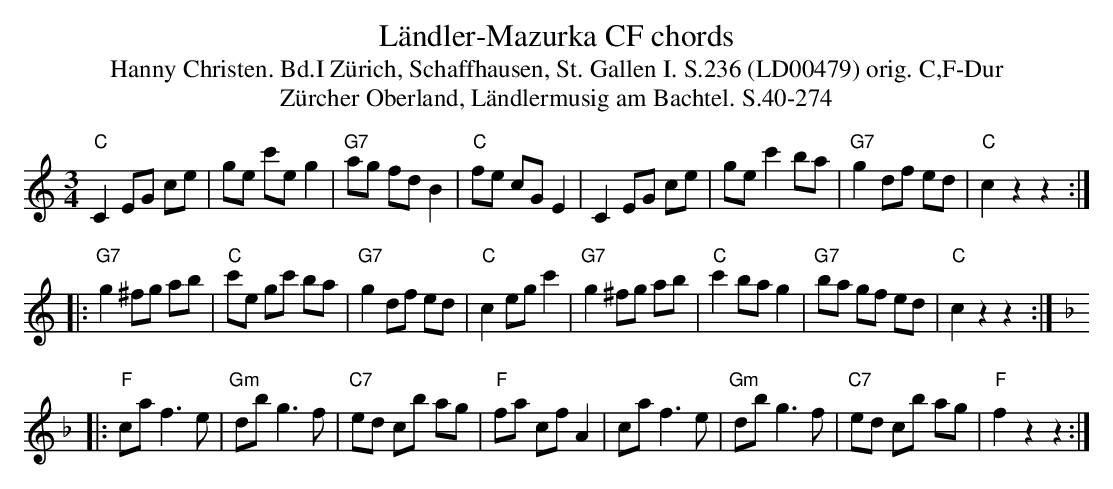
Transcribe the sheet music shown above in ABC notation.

X:1
T: L\"andler-Mazurka CF chords
T:Hanny Christen. Bd.I Zürich, Schaffhausen, St. Gallen I. S.236 (LD00479) orig. C,F-Dur
T: Z\"urcher Oberland, L\"andlermusig am Bachtel. S.40-274
M:3/4
L:1/8
K:C %%MIDI gchordon
"C"C2EG ce | ge c'eg2 | "G7"ag fdB2 | "C"fe cGE2 | C2EG ce | gec'2ba | "G7"g2df ed | "C"c2z2z2 ::
"G7"g2^fg ab | "C"c'e gc' ba | "G7"g2df ed | "C"c2egc'2 | "G7"g2^fg ab | "C"c'2bag2 | "G7"ba gf ed | "C"c2z2z2 :: [K:F]
"F"ca f3e | "Gm"dbg3f | "C7"ed cb ag | "F"fa cfA2 | caf3e | "Gm"dbg3f | "C7"ed cb ag | "F"f2z2z2 :|
